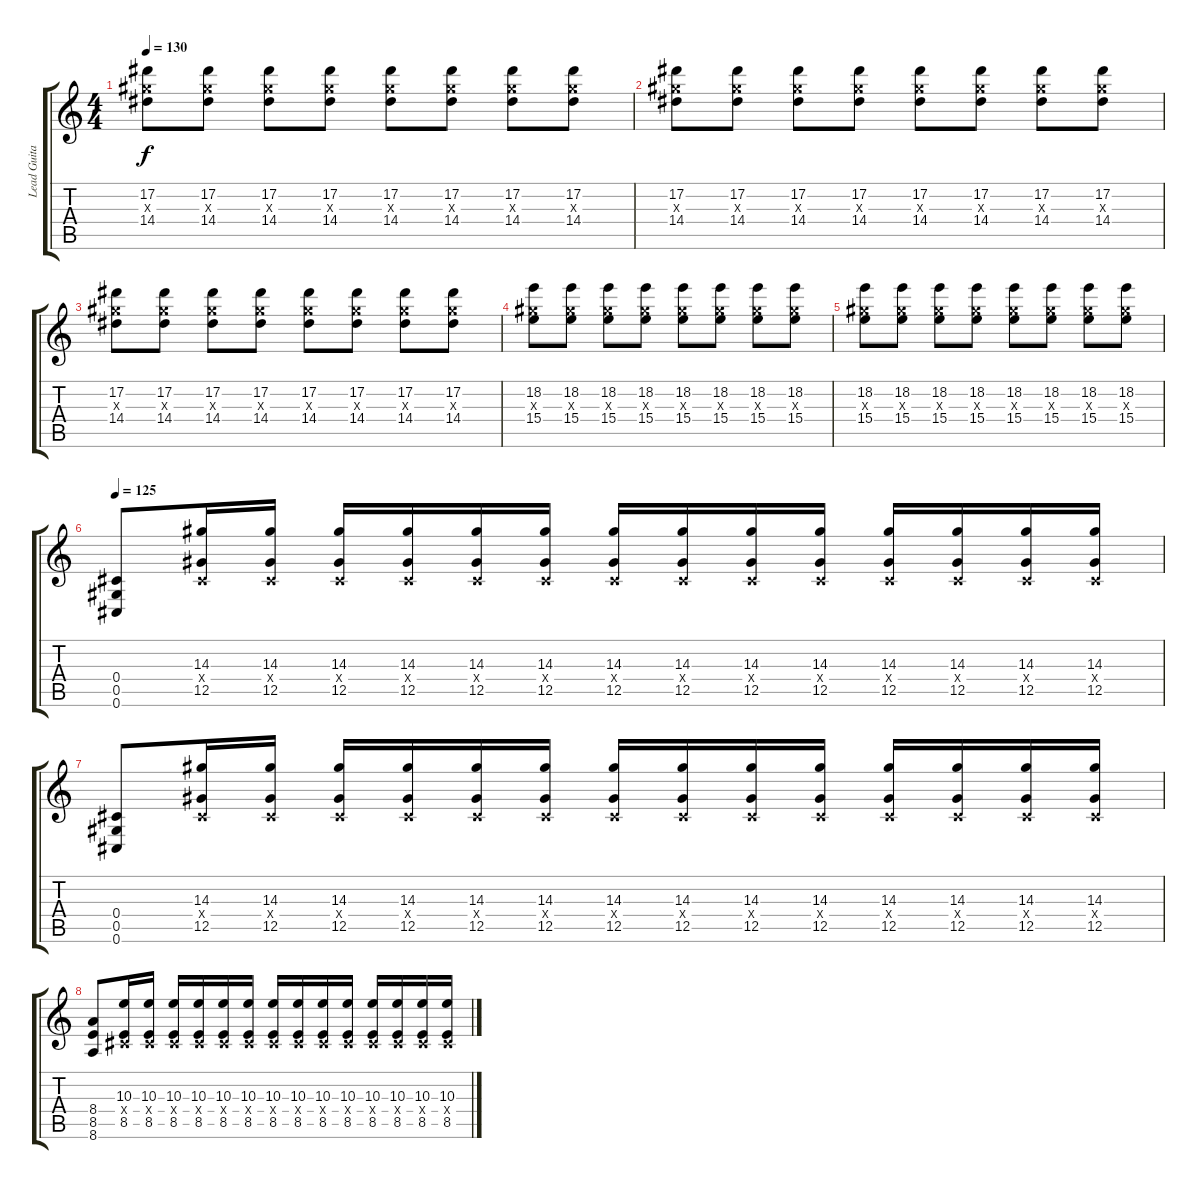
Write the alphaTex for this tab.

\track ("Lead Guitar" "Lead Guita") {instrument distortionguitar}
\staff {score tabs}
\tuning (Eb4 Bb3 Gb3 Db3 Ab2 Db2) {hide}
\ts (4 4)
\tempo 130
\clef g2
\ks c
(17.2 14.3{x} 14.4).8{dy f} (17.2 14.3{x} 14.4).8 (17.2 14.3{x} 14.4).8 (17.2 14.3{x} 14.4).8 (17.2 14.3{x} 14.4).8 (17.2 14.3{x} 14.4).8 (17.2 14.3{x} 14.4).8 (17.2 14.3{x} 14.4).8 |
(17.2 14.3{x} 14.4).8 (17.2 14.3{x} 14.4).8 (17.2 14.3{x} 14.4).8 (17.2 14.3{x} 14.4).8 (17.2 14.3{x} 14.4).8 (17.2 14.3{x} 14.4).8 (17.2 14.3{x} 14.4).8 (17.2 14.3{x} 14.4).8 |
(17.2 14.3{x} 14.4).8 (17.2 14.3{x} 14.4).8 (17.2 14.3{x} 14.4).8 (17.2 14.3{x} 14.4).8 (17.2 14.3{x} 14.4).8 (17.2 14.3{x} 14.4).8 (17.2 14.3{x} 14.4).8 (17.2 14.3{x} 14.4).8 |
(18.2 14.3{x} 15.4).8 (18.2 14.3{x} 15.4).8 (18.2 14.3{x} 15.4).8 (18.2 14.3{x} 15.4).8 (18.2 14.3{x} 15.4).8 (18.2 14.3{x} 15.4).8 (18.2 14.3{x} 15.4).8 (18.2 14.3{x} 15.4).8 |
(18.2 14.3{x} 15.4).8 (18.2 14.3{x} 15.4).8 (18.2 14.3{x} 15.4).8 (18.2 14.3{x} 15.4).8 (18.2 14.3{x} 15.4).8 (18.2 14.3{x} 15.4).8 (18.2 14.3{x} 15.4).8 (18.2 14.3{x} 15.4).8 |
\tempo 125
(0.4 0.5 0.6).8 (14.3 0.4{x} 12.5).16 (14.3 0.4{x} 12.5).16 (14.3 0.4{x} 12.5).16 (14.3 0.4{x} 12.5).16 (14.3 0.4{x} 12.5).16 (14.3 0.4{x} 12.5).16 (14.3 0.4{x} 12.5).16 (14.3 0.4{x} 12.5).16 (14.3 0.4{x} 12.5).16 (14.3 0.4{x} 12.5).16 (14.3 0.4{x} 12.5).16 (14.3 0.4{x} 12.5).16 (14.3 0.4{x} 12.5).16 (14.3 0.4{x} 12.5).16 |
(0.4 0.5 0.6).8 (14.3 0.4{x} 12.5).16 (14.3 0.4{x} 12.5).16 (14.3 0.4{x} 12.5).16 (14.3 0.4{x} 12.5).16 (14.3 0.4{x} 12.5).16 (14.3 0.4{x} 12.5).16 (14.3 0.4{x} 12.5).16 (14.3 0.4{x} 12.5).16 (14.3 0.4{x} 12.5).16 (14.3 0.4{x} 12.5).16 (14.3 0.4{x} 12.5).16 (14.3 0.4{x} 12.5).16 (14.3 0.4{x} 12.5).16 (14.3 0.4{x} 12.5).16 |
(8.4 8.5 8.6).8 (10.3 0.4{x} 8.5).16 (10.3 0.4{x} 8.5).16 (10.3 0.4{x} 8.5).16 (10.3 0.4{x} 8.5).16 (10.3 0.4{x} 8.5).16 (10.3 0.4{x} 8.5).16 (10.3 0.4{x} 8.5).16 (10.3 0.4{x} 8.5).16 (10.3 0.4{x} 8.5).16 (10.3 0.4{x} 8.5).16 (10.3 0.4{x} 8.5).16 (10.3 0.4{x} 8.5).16 (10.3 0.4{x} 8.5).16 (10.3 0.4{x} 8.5).16
